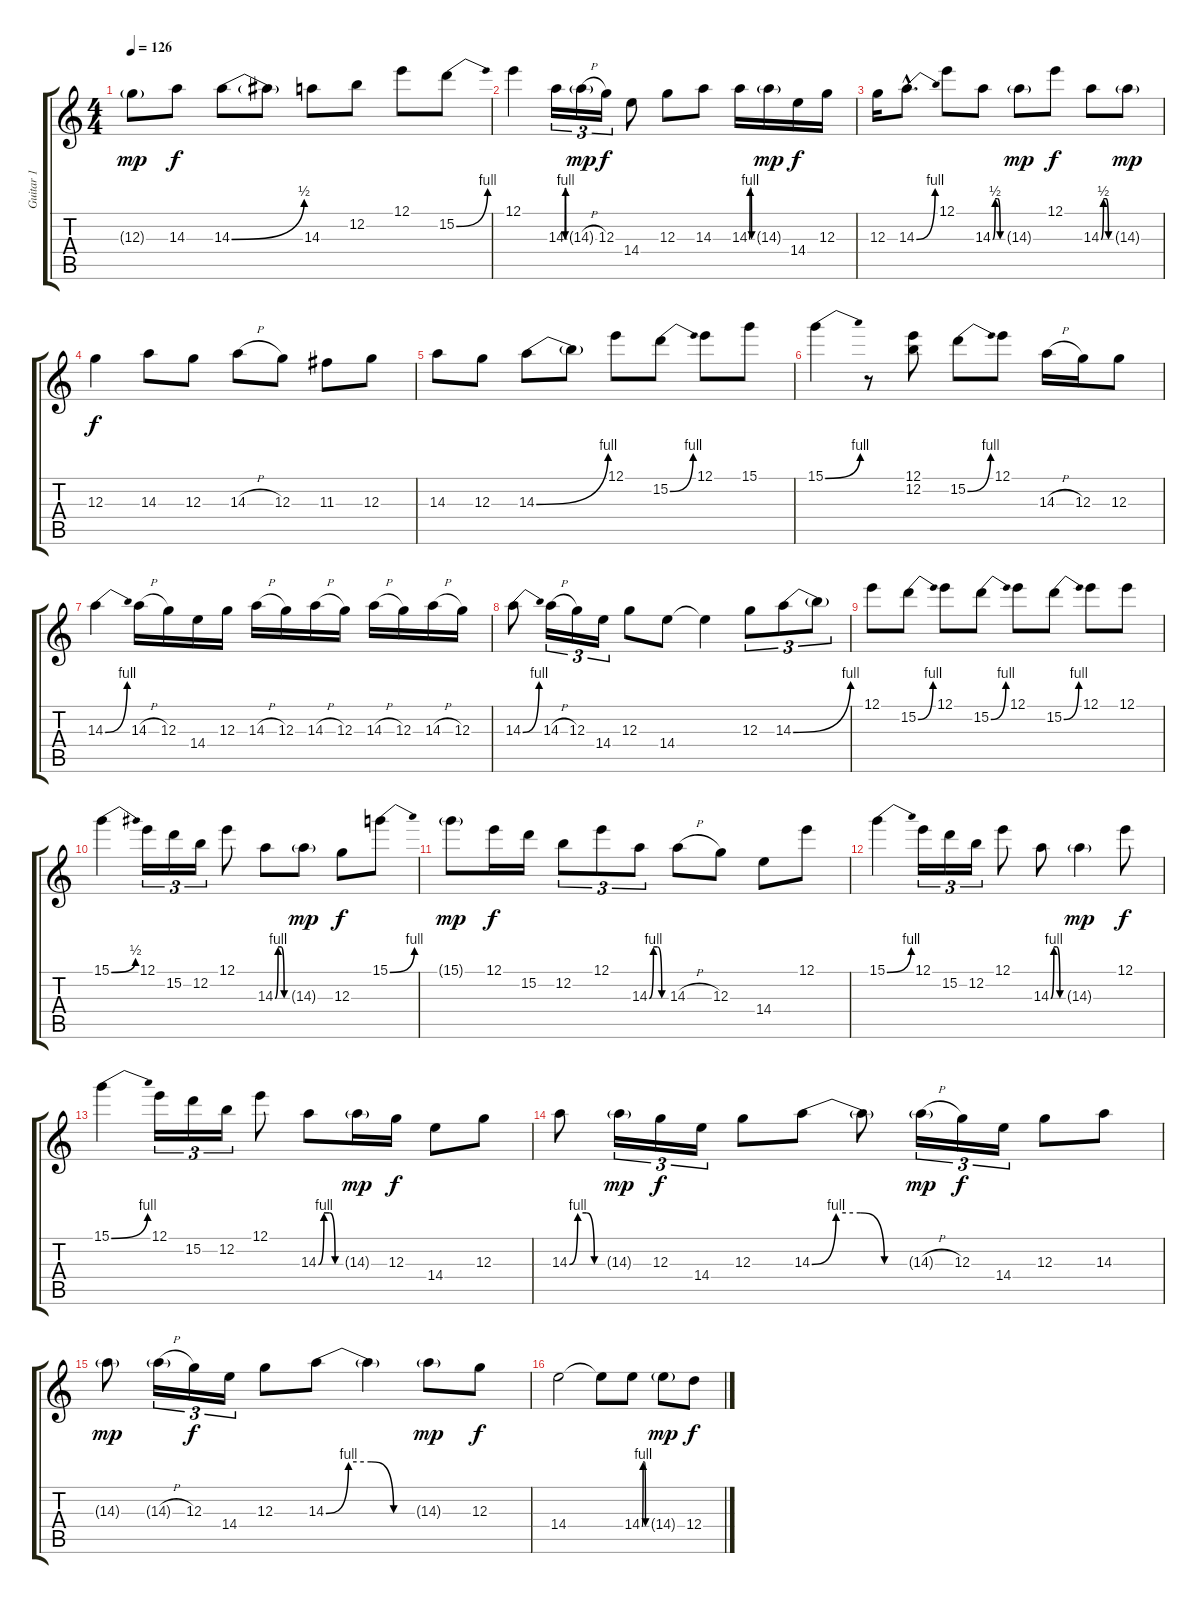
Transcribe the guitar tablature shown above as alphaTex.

\track ("Guitar 1" "Guitar 1") {instrument electricguitarclean}
\staff {score tabs}
\tuning (E4 B3 G3 D3 A2 E2) {hide}
\ts (4 4)
\tempo 126
\clef g2
\ks c
12.3{g}.8{dy mp} 14.3.8{dy f} 14.3{be (bend 0 0 60 2)}.8 14.3{t}.8 14.3.8 12.2.8 12.1.8 15.2{be (bend 0 0 60 4)}.8 |
12.1.4 14.3{be (custom 0 0 15 4 30 4 45 0 60 0)}.16{tu (3 2)} 14.3{h g}.16{tu (3 2) dy mp} 12.3.16{tu (3 2) dy f} 14.4.8 12.3.8 14.3.8 14.3{be (custom 0 0 15 4 30 4 45 0 60 0)}.16 14.3{g}.16{dy mp} 14.4.16{dy f} 12.3.16 |
12.3.16 14.3{be (bend 0 0 60 4) hac}.8{d} 12.1.8 14.3{be (custom 0 0 15 2 30 2 45 0 60 0)}.8 14.3{g}.8{dy mp} 12.1.8{dy f} 14.3{be (custom 0 0 15 2 30 2 45 0 60 0)}.8 14.3{g}.8{dy mp} |
12.3.4{dy f} 14.3.8 12.3.8 14.3{h}.8 12.3.8 11.3.8 12.3.8 |
14.3.8 12.3.8 14.3{be (bend 0 0 60 4)}.8 14.3{t}.8 12.1.8 15.2{be (bend 0 0 60 4)}.8 12.1.8 15.1.8 |
15.1{be (bend 0 0 60 4)}.4 r.8 (12.1 12.2).8 15.2{be (bend 0 0 60 4)}.8 12.1.8 14.3{h}.16 12.3.16 12.3.8 |
14.3{be (bend 0 0 60 4)}.4 14.3{h}.16 12.3.16 14.4.16 12.3.16 14.3{h}.16 12.3.16 14.3{h}.16 12.3.16 14.3{h}.16 12.3.16 14.3{h}.16 12.3.16 |
14.3{be (bend 0 0 60 4)}.8 14.3{h}.16{tu (3 2)} 12.3.16{tu (3 2)} 14.4.16{tu (3 2)} 12.3.8 14.4.8 14.4{t}.4 12.3.8{tu (3 2)} 14.3{be (bend 0 0 60 4)}.8{tu (3 2)} 14.3{t}.8{tu (3 2)} |
12.1.8 15.2{be (bend 0 0 60 4)}.8 12.1.8 15.2{be (bend 0 0 60 4)}.8 12.1.8 15.2{be (bend 0 0 60 4)}.8 12.1.8 12.1.8 |
15.1{be (bend 0 0 60 2)}.4 12.1.16{tu (3 2)} 15.2.16{tu (3 2)} 12.2.16{tu (3 2)} 12.1.8 14.3{be (custom 0 0 15 4 30 4 45 0 60 0)}.8 14.3{g}.8{dy mp} 12.3.8{dy f} 15.1{be (bend 0 0 60 4)}.8 |
15.1{g}.8{dy mp} 12.1.16{dy f} 15.2.16 12.2.8{tu (3 2)} 12.1.8{tu (3 2)} 14.3{be (custom 0 0 15 4 30 4 45 0 60 0)}.8{tu (3 2)} 14.3{h}.8 12.3.8 14.4.8 12.1.8 |
15.1{be (bend 0 0 60 4)}.4 12.1.16{tu (3 2)} 15.2.16{tu (3 2)} 12.2.16{tu (3 2)} 12.1.8 14.3{be (custom 0 0 15 4 30 4 45 0 60 0)}.8 14.3{g}.4{dy mp} 12.1.8{dy f} |
15.1{be (bend 0 0 60 4)}.4 12.1.16{tu (3 2)} 15.2.16{tu (3 2)} 12.2.16{tu (3 2)} 12.1.8 14.3{be (custom 0 0 15 4 30 4 45 0 60 0)}.8 14.3{g}.16{dy mp} 12.3.16{dy f} 14.4.8 12.3.8 |
14.3{be (custom 0 0 15 4 30 4 45 0 60 0)}.8 14.3{g}.16{tu (3 2) dy mp} 12.3.16{tu (3 2) dy f} 14.4.16{tu (3 2)} 12.3.8 14.3{be (custom 0 0 15 4 30 4 45 0 60 0)}.8 14.3{t}.8 14.3{h g}.16{tu (3 2) dy mp} 12.3.16{tu (3 2) dy f} 14.4.16{tu (3 2)} 12.3.8 14.3.8 |
14.3{g}.8{dy mp} 14.3{h g}.16{tu (3 2)} 12.3.16{tu (3 2) dy f} 14.4.16{tu (3 2)} 12.3.8 14.3{be (custom 0 0 15 4 30 4 45 0 60 0)}.8 14.3{t}.4 14.3{g}.8{dy mp} 12.3.8{dy f} |
14.4.2 14.4{t}.8 14.4{be (custom 0 0 15 4 30 4 45 0 60 0)}.8 14.4{g}.8{dy mp} 12.4.8{dy f}
